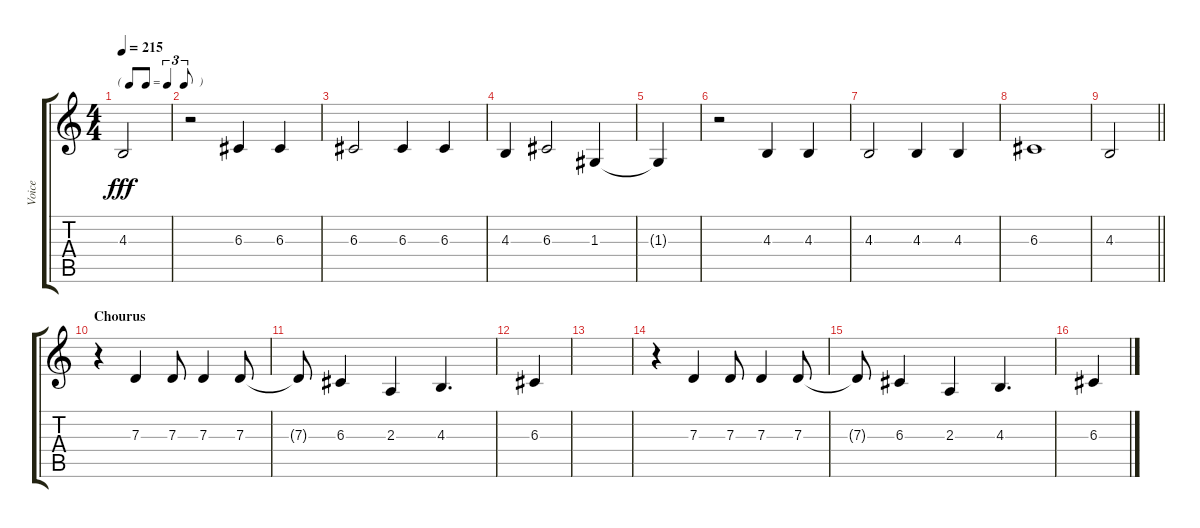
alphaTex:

\track ("Voice" "Voice") {instrument lead6voice}
\staff {score tabs}
\tuning (E4 B3 G3 D3 A2 E2) {hide}
\ts (4 4)
\tf triplet8th
\tempo 215
\clef g2
\ks c
4.3.2{dy fff} |
r.2 6.3.4 6.3.4 |
6.3.2 6.3.4 6.3.4 |
4.3.4 6.3.2 1.3.4 |
1.3{t}.4 |
r.2 4.3.4 4.3.4 |
4.3.2 4.3.4 4.3.4 |
6.3.1 |
\barLineRight lightlight
4.3.2 |
\section ("" "Chourus")
r.4 7.3.4 7.3.8 7.3.4 7.3.8 |
7.3{t}.8 6.3.4 2.3.4 4.3.4{d} |
6.3.4 |
|
r.4 7.3.4 7.3.8 7.3.4 7.3.8 |
7.3{t}.8 6.3.4 2.3.4 4.3.4{d} |
6.3.4
